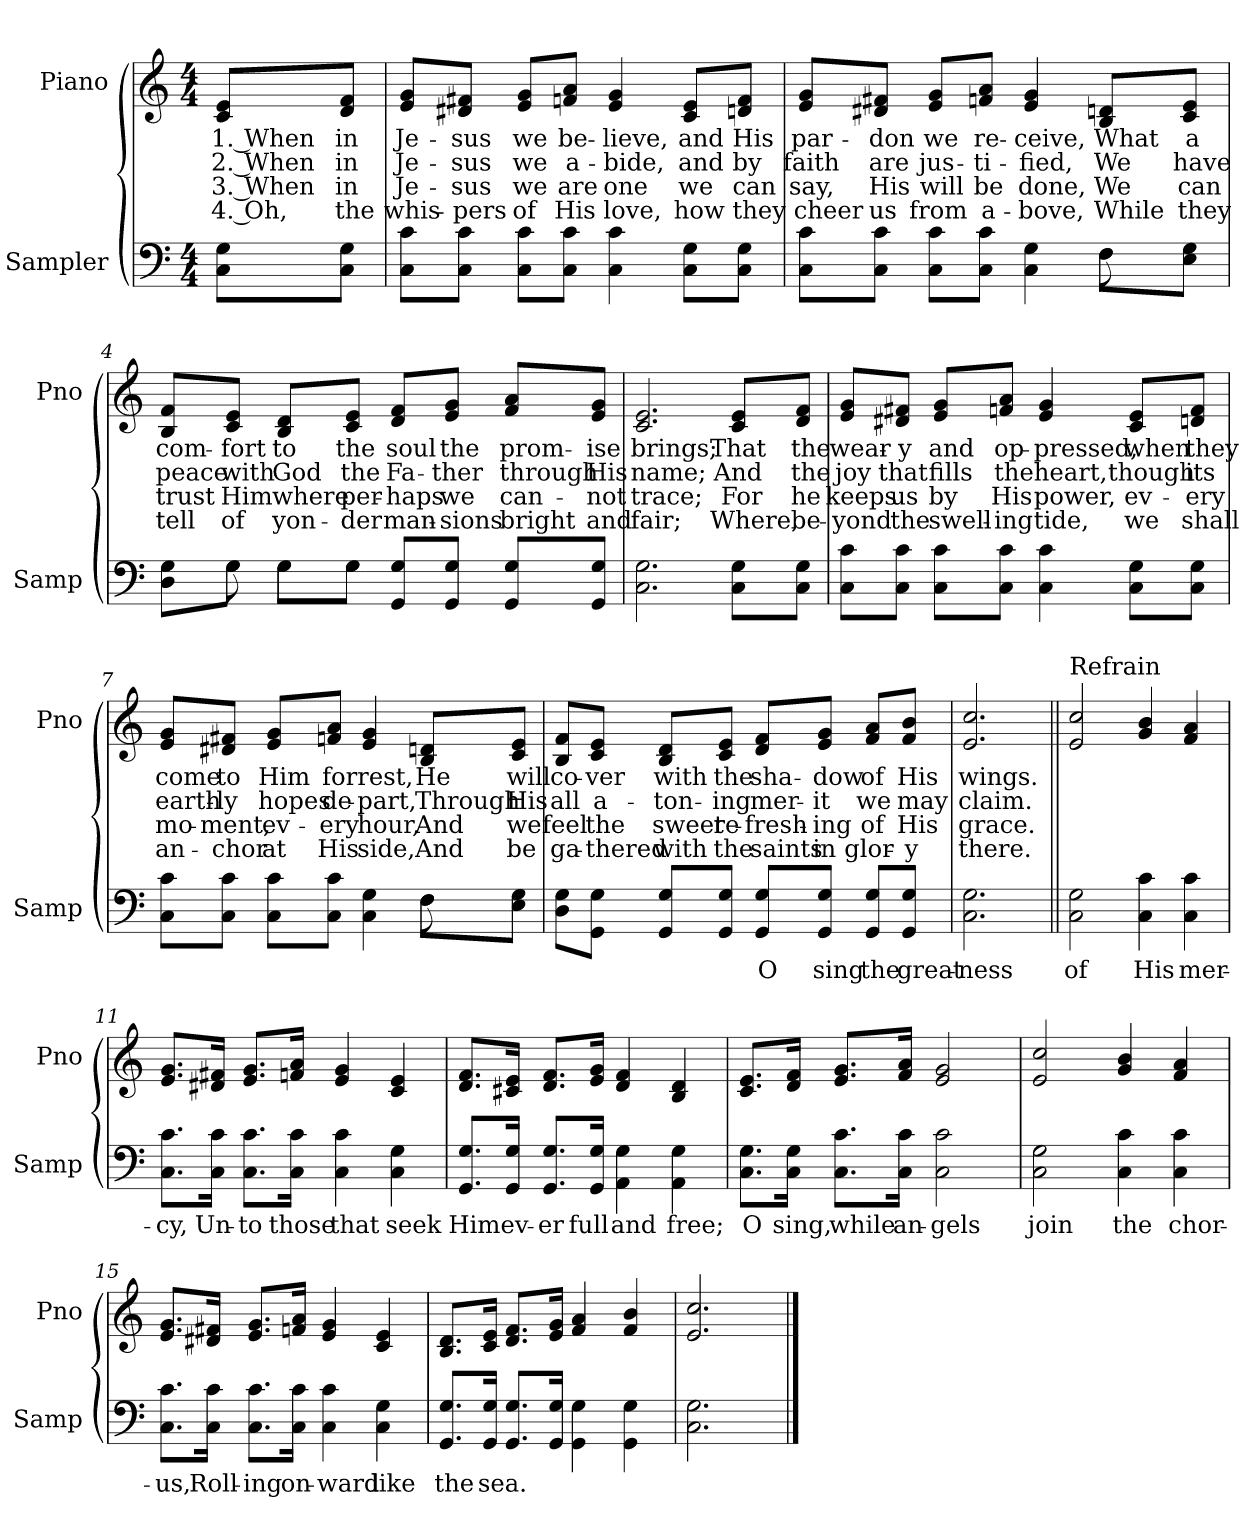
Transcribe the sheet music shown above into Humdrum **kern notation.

**kern	**text	**kern	**text	**text	**text	**text
*part2	*part2	*part1	*part1	*part1	*part1	*part1
*staff2	*staff2	*staff1	*staff1	*staff1	*staff1	*staff1
*I"Sampler	*	*I"Piano	*	*	*	*
*I'Samp	*	*I'Pno	*	*	*	*
*clefF4	*	*clefG2	*	*	*	*
*M4/4	*	*M4/4	*	*	*	*
=1	=1	=1	=1	=1	=1	=1
8C\ 8G\L	.	8c/ 8e/L	1. When	2. When	3. When	4. Oh,
8C\ 8G\J	.	8d/ 8f/J	in	in	in	the
=2	=2	=2	=2	=2	=2	=2
8C\ 8c\L	.	8e/ 8g/L	Je-	Je-	Je-	whis-
8C\ 8c\J	.	8d#X/ 8f#X/J	-sus	-sus	-sus	-pers
8C\ 8c\L	.	8e/ 8g/L	we	we	we	of
8C\ 8c\J	.	8fn/ 8a/J	be-	a-	are	His
4C\ 4c\	.	4e/ 4g/	-lieve,	-bide,	one	love,
8C\ 8G\L	.	8c/ 8e/L	and	and	we	how
8C\ 8G\J	.	8dn/ 8f/J	His	by	can	they
=3	=3	=3	=3	=3	=3	=3
*^	*	*	*	*	*	*
8C\ 8c\L	2.ryy	.	8e/ 8g/L	par-	faith	say,	cheer
8C\ 8c\J	.	.	8d#X/ 8f#X/J	-don	are	His	us
8C\ 8c\L	.	.	8e/ 8g/L	we	jus-	will	from
8C\ 8c\J	.	.	8fn/ 8a/J	re-	-ti-	be	a-
4C\ 4G\	.	.	4e/ 4g/	-ceive,	-fied,	done,	-bove,
8F\L	8F	.	8B/ 8dn/L	What	We	We	While
8E\ 8G\J	8ryy	.	8c/ 8e/J	a	have	can	they
=4	=4	=4	=4	=4	=4	=4	=4
8D\ 8G\L	8ryy	.	8B/ 8f/L	com-	peace	trust	tell
8G\J	8G	.	8c/ 8e/J	-fort	with	Him	of
8G\L	8G\L	.	8B/ 8d/L	to	God	where	yon-
8G\J	8G\J	.	8c/ 8e/J	the	the	per-	-der
8GG/ 8G/L	2ryy	.	8d/ 8f/L	soul	Fa-	-haps	man-
8GG/ 8G/J	.	.	8e/ 8g/J	the	-ther	we	-sions
8GG/ 8G/L	.	.	8f/ 8a/L	prom-	through	can-	bright
8GG/ 8G/J	.	.	8e/ 8g/J	-ise	His	-not	and
*v	*v	*	*	*	*	*	*
=5	=5	=5	=5	=5	=5	=5
2.C\ 2.G\	.	2.c/ 2.e/	brings;	name;	trace;	fair;
8C\ 8G\L	.	8c/ 8e/L	That	And	For	Where,
8C\ 8G\J	.	8d/ 8f/J	the	the	he	be-
=6	=6	=6	=6	=6	=6	=6
8C\ 8c\L	.	8e/ 8g/L	wear-	joy	keeps	-yond
8C\ 8c\J	.	8d#X/ 8f#X/J	-y	that	us	the
8C\ 8c\L	.	8e/ 8g/L	and	fills	by	swell-
8C\ 8c\J	.	8fn/ 8a/J	op-	the	His	-ing
4C\ 4c\	.	4e/ 4g/	-pressed,	heart,	power,	tide,
8C\ 8G\L	.	8c/ 8e/L	when	though	ev-	we
8C\ 8G\J	.	8dn/ 8f/J	they	its	-ery	shall
=7	=7	=7	=7	=7	=7	=7
*^	*	*	*	*	*	*
8C\ 8c\L	2.ryy	.	8e/ 8g/L	come	earth-	mo-	an-
8C\ 8c\J	.	.	8d#X/ 8f#X/J	to	-ly	-ment,	-chor
8C\ 8c\L	.	.	8e/ 8g/L	Him	hopes	ev-	at
8C\ 8c\J	.	.	8fn/ 8a/J	for	de-	-ery	His
4C\ 4G\	.	.	4e/ 4g/	rest,	-part,	hour,	side,
8F\L	8F	.	8B/ 8dn/L	He	Through	And	And
8E\ 8G\J	8ryy	.	8c/ 8e/J	will	His	we	be
*v	*v	*	*	*	*	*	*
=8	=8	=8	=8	=8	=8	=8
8D\ 8G\L	.	8B/ 8f/L	co-	all	feel	ga-
8GG\ 8G\J	.	8c/ 8e/J	-ver	a-	the	-thered
8GG/ 8G/L	.	8B/ 8d/L	with	-ton-	sweet	with
8GG/ 8G/J	.	8c/ 8e/J	the	-ing	re-	the
8GG/ 8G/L	O	8d/ 8f/L	sha-	mer-	-fresh-	saints
8GG/ 8G/J	sing	8e/ 8g/J	-dow	-it	-ing	in
8GG/ 8G/L	the	8f/ 8a/L	of	we	of	glor-
8GG/ 8G/J	great-	8f/ 8b/J	His	may	His	-y
=9	=9	=9	=9	=9	=9	=9
2.C\ 2.G\	-ness	2.e/ 2.cc/	wings.	claim.	grace.	there.
=10||	=10||	=10||	=10||	=10||	=10||	=10||
!	!	!LO:TX:t=Refrain	!	!	!	!
2C\ 2G\	of	2e/ 2cc/	.	.	.	.
4C\ 4c\	His	4g/ 4b/	.	.	.	.
4C\ 4c\	mer-	4f/ 4a/	.	.	.	.
=11	=11	=11	=11	=11	=11	=11
8.C\ 8.c\L	-cy,	8.e/ 8.g/L	.	.	.	.
16C\ 16c\Jk	Un-	16d#X/ 16f#X/Jk	.	.	.	.
8.C\ 8.c\L	-to	8.e/ 8.g/L	.	.	.	.
16C\ 16c\Jk	those	16fn/ 16a/Jk	.	.	.	.
4C\ 4c\	that	4e/ 4g/	.	.	.	.
4C\ 4G\	seek	4c/ 4e/	.	.	.	.
=12	=12	=12	=12	=12	=12	=12
8.GG/ 8.G/L	Him	8.d/ 8.f/L	.	.	.	.
16GG/ 16G/Jk	ev-	16c#X/ 16e/Jk	.	.	.	.
8.GG/ 8.G/L	-er	8.d/ 8.f/L	.	.	.	.
16GG/ 16G/Jk	full	16e/ 16g/Jk	.	.	.	.
4AA\ 4G\	and	4d/ 4f/	.	.	.	.
4AA\ 4G\	free;	4B/ 4d/	.	.	.	.
=13	=13	=13	=13	=13	=13	=13
8.C\ 8.G\L	O	8.c/ 8.e/L	.	.	.	.
16C\ 16G\Jk	sing,	16d/ 16f/Jk	.	.	.	.
8.C\ 8.c\L	while	8.e/ 8.g/L	.	.	.	.
16C\ 16c\Jk	an-	16f/ 16a/Jk	.	.	.	.
2C\ 2c\	-gels	2e/ 2g/	.	.	.	.
=14	=14	=14	=14	=14	=14	=14
2C\ 2G\	join	2e/ 2cc/	.	.	.	.
4C\ 4c\	the	4g/ 4b/	.	.	.	.
4C\ 4c\	chor-	4f/ 4a/	.	.	.	.
=15	=15	=15	=15	=15	=15	=15
8.C\ 8.c\L	-us,	8.e/ 8.g/L	.	.	.	.
16C\ 16c\Jk	Roll-	16d#X/ 16f#X/Jk	.	.	.	.
8.C\ 8.c\L	-ing	8.e/ 8.g/L	.	.	.	.
16C\ 16c\Jk	on-	16fn/ 16a/Jk	.	.	.	.
4C\ 4c\	-ward	4e/ 4g/	.	.	.	.
4C\ 4G\	like	4c/ 4e/	.	.	.	.
=16	=16	=16	=16	=16	=16	=16
8.GG/ 8.G/L	the	8.B/ 8.d/L	.	.	.	.
16GG/ 16G/Jk	sea.	16c/ 16e/Jk	.	.	.	.
8.GG/ 8.G/L	.	8.d/ 8.f/L	.	.	.	.
16GG/ 16G/Jk	.	16e/ 16g/Jk	.	.	.	.
4GG\ 4G\	.	4f/ 4a/	.	.	.	.
4GG\ 4G\	.	4f/ 4b/	.	.	.	.
=17	=17	=17	=17	=17	=17	=17
2.C\ 2.G\	.	2.e/ 2.cc/	.	.	.	.
==	==	==	==	==	==	==
*-	*-	*-	*-	*-	*-	*-
